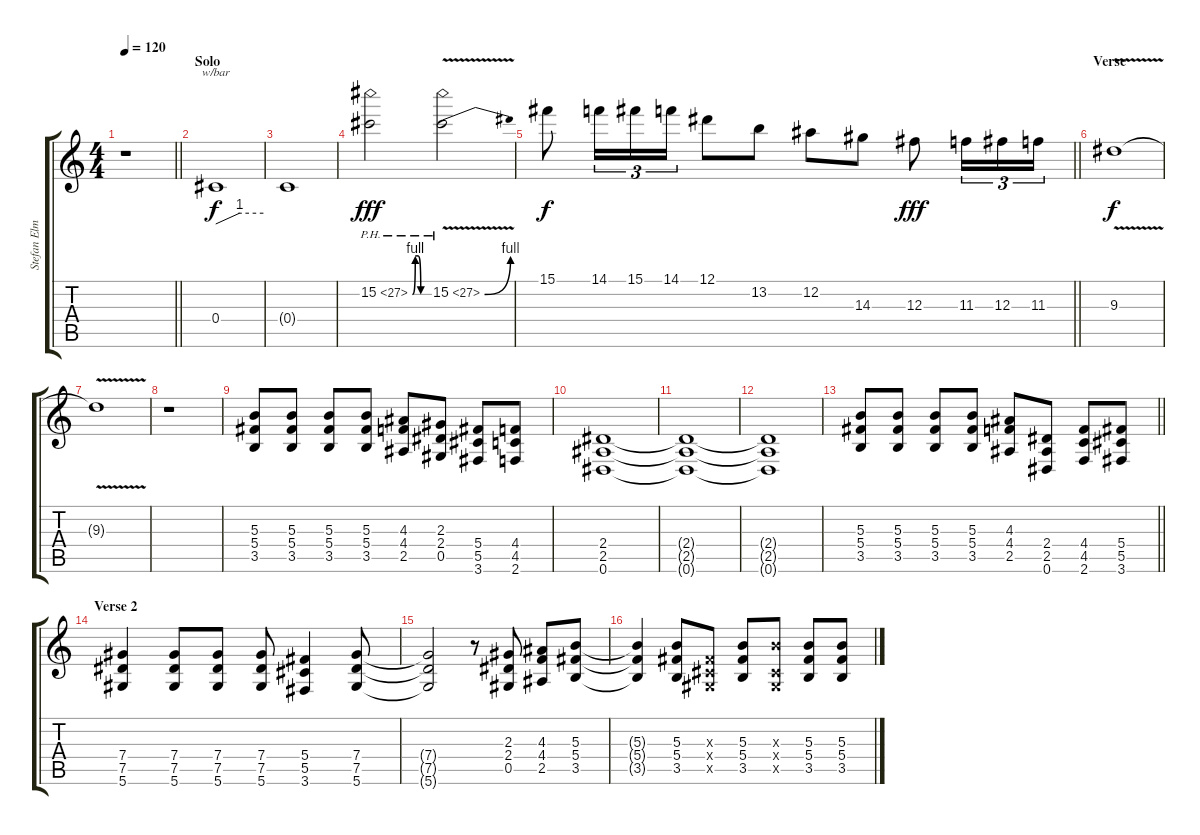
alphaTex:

\track ("Stefan Elmgren" "Stefan Elm") {instrument distortionguitar}
\staff {score tabs}
\tuning (Eb4 Bb3 Gb3 Db3 Ab2 Eb2) {hide}
\ts (4 4)
\tempo 120
\clef g2
\barLineRight lightlight
\ks c
r.1{dy f} |
\section ("" "Solo")
0.4.1{tbe (custom default 0 0 30 4 60 4) volume 16 instrument overdrivenguitar} |
0.4{t}.1 |
15.2{be (custom 0 0 10 4 20 4 30 0 60 0) ph 12}.2{dy fff} 15.2{be (bend 0 0 60 4) ph 12 v}.2 |
\barLineRight lightlight
15.1.8{dy f} 14.1.16{tu (3 2)} 15.1.16{tu (3 2)} 14.1.16{tu (3 2)} 12.1.8 13.2.8 12.2.8 14.3.8 12.3.8{dy fff} 11.3.16{tu (3 2)} 12.3.16{tu (3 2)} 11.3.16{tu (3 2)} |
\section ("" "Verse")
9.3{v}.1{dy f} |
9.3{t}.1 |
r.1 |
(5.3 5.4 3.5).8{volume 14 instrument distortionguitar} (5.3 5.4 3.5).8 (5.3 5.4 3.5).8 (5.3 5.4 3.5).8 (4.3 4.4 2.5).8 (2.3 2.4 0.5).8 (5.4 5.5 3.6).8 (4.4 4.5 2.6).8 |
(2.4 2.5 0.6).1 |
(2.4{t} 2.5{t} 0.6{t}).1 |
(2.4{t} 2.5{t} 0.6{t}).1 |
\barLineRight lightlight
(5.3 5.4 3.5).8 (5.3 5.4 3.5).8 (5.3 5.4 3.5).8 (5.3 5.4 3.5).8 (4.3 4.4 2.5).8 (2.4 2.5 0.6).8 (4.4 4.5 2.6).8 (5.4 5.5 3.6).8 |
\section ("" "Verse 2")
(7.4 7.5 5.6).4 (7.4 7.5 5.6).8 (7.4 7.5 5.6).8 (7.4 7.5 5.6).8 (5.4 5.5 3.6).4 (7.4 7.5 5.6).8 |
(7.4{t} 7.5{t} 5.6{t}).2 r.8 (2.3 2.4 0.5).8 (4.3 4.4 2.5).8 (5.3 5.4 3.5).8 |
(5.3{t} 5.4{t} 3.5{t}).4 (5.3 5.4 3.5).8 (0.3{x} 0.4{x} 0.5{x}).8 (5.3 5.4 3.5).8 (5.3{x} 0.4{x} 0.5{x}).8 (5.3 5.4 3.5).8 (5.3 5.4 3.5).8
